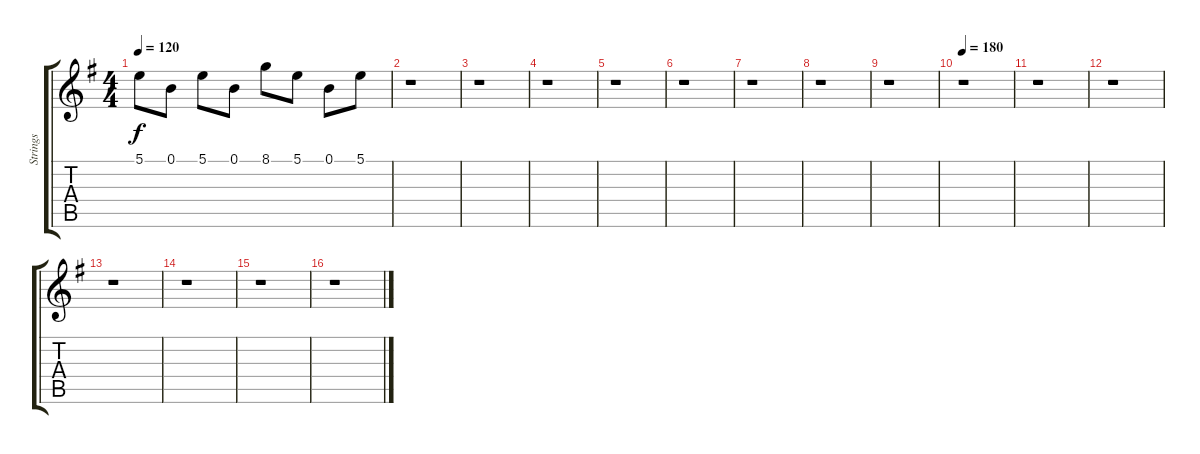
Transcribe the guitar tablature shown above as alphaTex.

\track ("Strings" "Strings") {instrument pizzicatostrings}
\staff {score tabs}
\tuning (B4 Gb4 D4 A3 E3 B2) {hide}
\ts (4 4)
\tempo 120
\clef g2
\ks g
5.1.8{dy f} 0.1.8 5.1.8 0.1.8 8.1.8 5.1.8 0.1.8 5.1.8 |
r.1 |
r.1 |
r.1 |
r.1 |
r.1 |
r.1 |
r.1 |
r.1 |
\tempo 180
r.1 |
r.1 |
r.1 |
r.1 |
r.1 |
r.1 |
r.1
